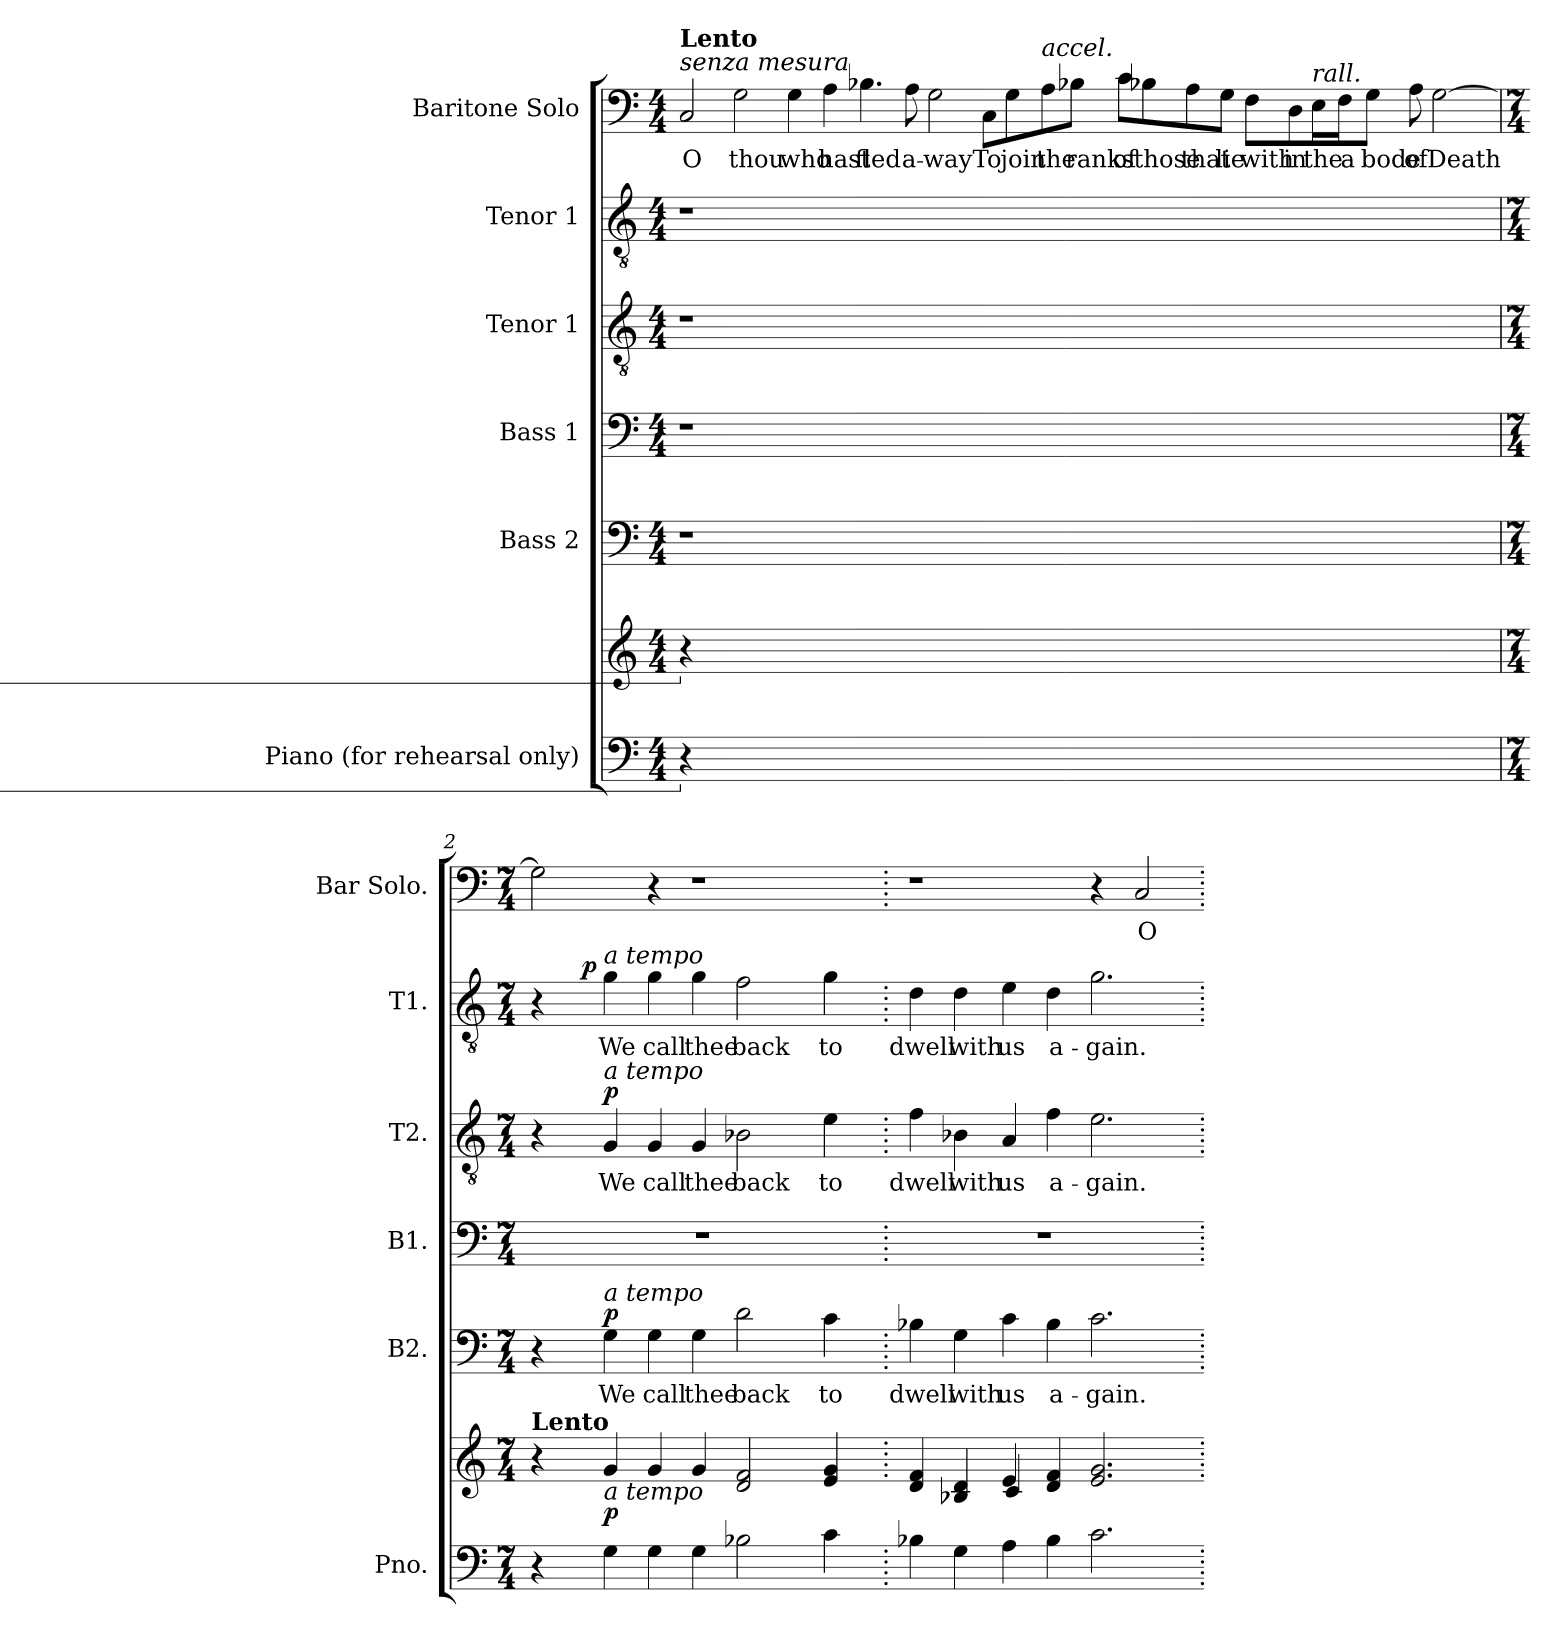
**kern	**kern	**dynam	**kern	**text	**dynam	**kern	**kern	**text	**dynam	**kern	**text	**dynam	**kern	**text
*part6	*part6	*part6	*part5	*part5	*part5	*part4	*part3	*part3	*part3	*part2	*part2	*part2	*part1	*part1
*staff7	*staff6	*staff6/7	*staff5	*staff5	*staff5	*staff4	*staff3	*staff3	*staff3	*staff2	*staff2	*staff2	*staff1	*staff1
*I"Piano (for rehearsal only)	*	*	*I"Bass 2	*	*	*I"Bass 1	*I"Tenor 1	*	*	*I"Tenor 1	*	*	*I"Baritone Solo	*
*I'Pno.	*	*	*I'B2.	*	*	*I'B1.	*I'T2.	*	*	*I'T1.	*	*	*I'Bar  Solo.	*
!!LO:PB:g=z
*clefF4	*clefG2	*	*clefF4	*	*	*clefF4	*clefGv2	*	*	*clefGv2	*	*	*clefF4	*
*	*	*	*	*	*	*	*ITrd7c12	*	*	*ITrd7c12	*	*	*	*
*k[]	*k[]	*	*k[]	*	*	*k[]	*k[]	*	*	*k[]	*	*	*k[]	*
*C:	*C:	*	*C:	*	*	*C:	*C:	*	*	*C:	*	*	*C:	*
*M4/4	*M4/4	*	*M4/4	*	*	*M4/4	*M4/4	*	*	*M4/4	*	*	*M4/4	*
*MM60	*MM60	*	*MM60	*	*	*MM60	*MM60	*	*	*MM60	*	*	*MM60	*
=1	=1	=1	=1	=1	=1	=1	=1	=1	=1	=1	=1	=1	=1	=1
!LO:N:vis=1	!LO:N:vis=1	!	!LO:N:vis=1	!	!	!LO:N:vis=1	!LO:N:vis=1	!	!	!LO:N:vis=1	!	!	!	!
!	!	!	!	!	!	!	!	!	!	!	!	!	!LO:TX:a:i:t=senza mesura	!
!	!	!	!	!	!	!	!	!	!	!	!	!	!LO:TX:a:B:t=Lento	!
!	!	!	!	!	!	!	!	!	!	!	!	!	!	!LO:LY:b:color=#000000
8%37r	8%37r	.	1r	.	.	1r	1r	.	.	1r	.	.	2Ci/	O
!	!	!	!	!	!	!	!	!	!	!	!	!	!	!LO:LY:b:color=#000000
.	.	.	.	.	.	.	.	.	.	.	.	.	2Gi\	thou
!	!	!	!	!	!	!	!	!	!	!	!	!	!	!LO:LY:b:color=#000000
.	.	.	0ryy	.	.	0ryy	0ryy	.	.	0ryy	.	.	4Gi\	who
!	!	!	!	!	!	!	!	!	!	!	!	!	!	!LO:LY:b:color=#000000
.	.	.	.	.	.	.	.	.	.	.	.	.	4Ai\	hast
!	!	!	!	!	!	!	!	!	!	!	!	!	!	!LO:LY:b:color=#000000
.	.	.	.	.	.	.	.	.	.	.	.	.	4.B-Xi\	fled
!	!	!	!	!	!	!	!	!	!	!	!	!	!	!LO:LY:b:color=#000000
.	.	.	.	.	.	.	.	.	.	.	.	.	8Ai\	a-
!	!	!	!	!	!	!	!	!	!	!	!	!	!	!LO:LY:b:color=#000000
.	.	.	.	.	.	.	.	.	.	.	.	.	2Gi\	-way
!	!	!	!	!	!	!	!	!	!	!	!	!	!	!LO:LY:b:color=#000000
.	.	.	.	.	.	.	.	.	.	.	.	.	8Ci\L	To
!	!	!	!	!	!	!	!	!	!	!	!	!	!	!LO:LY:b:color=#000000
.	.	.	.	.	.	.	.	.	.	.	.	.	8Gi\	join
!	!	!	!	!	!	!	!	!	!	!	!	!	!LO:TX:a:i:t=accel.	!
!	!	!	!	!	!	!	!	!	!	!	!	!	!	!LO:LY:b:color=#000000
.	.	.	.	.	.	.	.	.	.	.	.	.	8Ai\	the
!	!	!	!	!	!	!	!	!	!	!	!	!	!	!LO:LY:b:color=#000000
.	.	.	.	.	.	.	.	.	.	.	.	.	8B-Xi\J	ranks
!	!	!	!	!	!	!	!	!	!	!	!	!	!	!LO:LY:b:color=#000000
.	.	.	1ryy	.	.	1ryy	1ryy	.	.	1ryy	.	.	8ci\L	of
!	!	!	!	!	!	!	!	!	!	!	!	!	!	!LO:LY:b:color=#000000
.	.	.	.	.	.	.	.	.	.	.	.	.	8B-Xi\	those
!	!	!	!	!	!	!	!	!	!	!	!	!	!	!LO:LY:b:color=#000000
.	.	.	.	.	.	.	.	.	.	.	.	.	8Ai\	that
!	!	!	!	!	!	!	!	!	!	!	!	!	!	!LO:LY:b:color=#000000
.	.	.	.	.	.	.	.	.	.	.	.	.	8Gi\J	lie
!	!	!	!	!	!	!	!	!	!	!	!	!	!	!LO:LY:b:color=#000000
.	.	.	.	.	.	.	.	.	.	.	.	.	8Fi\L	with-
!	!	!	!	!	!	!	!	!	!	!	!	!	!	!LO:LY:b:color=#000000
.	.	.	.	.	.	.	.	.	.	.	.	.	8Di\	-in
!	!	!	!	!	!	!	!	!	!	!	!	!	!LO:TX:a:i:t=rall.	!
!	!	!	!	!	!	!	!	!	!	!	!	!	!	!LO:LY:b:color=#000000
.	.	.	.	.	.	.	.	.	.	.	.	.	16Ei\L	the
!	!	!	!	!	!	!	!	!	!	!	!	!	!	!LO:LY:b:color=#000000
.	.	.	.	.	.	.	.	.	.	.	.	.	16Fi\J	a-
!	!	!	!	!	!	!	!	!	!	!	!	!	!	!LO:LY:b:color=#000000
.	.	.	.	.	.	.	.	.	.	.	.	.	8Gi\J	-bode
!	!	!	!	!	!	!	!	!	!	!	!	!	!	!LO:LY:b:color=#000000
.	.	.	2ryy	.	.	2ryy	2ryy	.	.	2ryy	.	.	8Ai\	of
!	!	!	!	!	!	!	!	!	!	!	!	!	!	!LO:LY:b:color=#000000
.	.	.	.	.	.	.	.	.	.	.	.	.	[>2Gi\	Death
.	.	.	8ryy	.	.	8ryy	8ryy	.	.	8ryy	.	.	.	.
!!LO:LB:g=z
=2	=2	=2	=2	=2	=2	=2	=2	=2	=2	=2	=2	=2	=2	=2
*M7/4	*M7/4	*	*M7/4	*	*	*M7/4	*M7/4	*	*	*M7/4	*	*	*M7/4	*
*	*MM60	*	*	*	*	*	*	*	*	*	*	*	*MM60	*
!	!	!	!	!	!	!	!	!	!	!	!	!	!LO:TX:a:B:t=Lento	!
!	!LO:TX:a:B:t=Lento	!	!	!	!	!	!	!	!	!	!	!	!	!
!	!	!	!	!	!	!LO:N:vis=1	!	!	!	!	!	!	!	!
*	*	*	*	*	*	*	*	*	*	*^	*	*	*^	*
4r	4r	.	4r	.	.	1..r	4r	.	.	4r	8ryy	.	.	2Gi\]	4ryy	.
.	.	.	.	.	.	.	.	.	.	.	32ryy	.	.	.	.	.
.	.	.	.	.	.	.	.	.	.	.	64ryy	.	.	.	.	.
.	.	.	.	.	.	.	.	.	.	.	1024ryy	.	.	.	.	.
.	.	.	.	.	.	.	.	.	.	.	1ryy	.	p	.	.	.
!	!	!	!	!LO:LY:b:color=#000000	!	!	!	!	!	!	!	!	!	!	!	!
!	!	!	!	!	!	!	!	!LO:LY:b:color=#000000	!	!	!	!	!	!	!	!
*	*MM60	*	*	*	*	*	*	*	*	*	*	*	*	*MM60	*	*
!	!	!	!	!	!	!	!	!	!	!LO:TX:a:i:t=a tempo	!	!	!	!	!	!
!	!	!	!	!	!	!	!LO:TX:a:i:t=a tempo	!	!	!	!	!	!	!	!	!
!	!	!	!LO:TX:a:i:t=a tempo	!	!	!	!	!	!	!	!	!	!	!	!	!
!	!LO:TX:b:i:t=a tempo	!	!	!	!	!	!	!	!	!	!	!	!	!	!	!
!	!	!	!	!	!	!	!	!	!	!	!	!LO:LY:b:color=#000000	!	!	!	!
4Gi\	4gi/	p	4Gi\	We	p	.	4GGi/	We	p	4Gi\	.	We	.	.	1.ryy	.
!	!	!	!	!LO:LY:b:color=#000000	!	!	!	!	!	!	!	!	!	!	!	!
!	!	!	!	!	!	!	!	!LO:LY:b:color=#000000	!	!	!	!	!	!	!	!
!	!	!	!	!	!	!	!	!	!	!	!	!LO:LY:b:color=#000000	!	!	!	!
4Gi\	4gi/	.	4Gi\	call	.	.	4GGi/	call	.	4Gi\	.	call	.	4r	.	.
!	!	!	!	!LO:LY:b:color=#000000	!	!	!	!	!	!	!	!	!	!	!	!
!	!	!	!	!	!	!	!	!LO:LY:b:color=#000000	!	!	!	!	!	!	!	!
!	!	!	!	!	!	!	!	!	!	!	!	!LO:LY:b:color=#000000	!	!	!	!
4Gi\	4gi/	.	4Gi\	thee	.	.	4GGi/	thee	.	4Gi\	.	thee	.	1r	.	.
!	!	!	!	!LO:LY:b:color=#000000	!	!	!	!	!	!	!	!	!	!	!	!
!	!	!	!	!	!	!	!	!LO:LY:b:color=#000000	!	!	!	!	!	!	!	!
!	!	!	!	!	!	!	!	!	!	!	!	!LO:LY:b:color=#000000	!	!	!	!
2B-Xi\	2di/ 2fi	.	2di\	back	.	.	2BB-Xi\	back	.	2Fi\	.	back	.	.	.	.
.	.	.	.	.	.	.	.	.	.	.	2ryy	.	.	.	.	.
!	!	!	!	!LO:LY:b:color=#000000	!	!	!	!	!	!	!	!	!	!	!	!
!	!	!	!	!	!	!	!	!LO:LY:b:color=#000000	!	!	!	!	!	!	!	!
!	!	!	!	!	!	!	!	!	!	!	!	!LO:LY:b:color=#000000	!	!	!	!
4ci\	4ei/ 4gi	.	4ci\	to	.	.	4Ei\	to	.	4Gi\	.	to	.	.	.	.
.	.	.	.	.	.	.	.	.	.	.	16ryy	.	.	.	.	.
.	.	.	.	.	.	.	.	.	.	.	128...ryy	.	.	.	.	.
*	*	*	*	*	*	*	*	*	*	*v	*v	*	*	*	*	*
*	*	*	*	*	*	*	*	*	*	*	*	*	*v	*v	*
=3.	=3.	=3.	=3.	=3.	=3.	=3.	=3.	=3.	=3.	=3.	=3.	=3.	=3.	=3.
*	*^	*	*	*	*	*	*	*	*	*	*	*	*	*
*	*	*	*	*	*	*	*	*	*	*	*^	*	*	*^	*
!	!	!	!	!	!LO:LY:b:color=#000000	!	!LO:N:vis=1	!	!	!	!	!	!	!	!	!	!
*	*	*	*	*	*	*	*	*	*	*	*v	*v	*	*	*	*	*
*	*	*	*	*	*	*	*	*	*	*	*	*	*	*v	*v	*
*	*	*	*	*	*	*	*	*	*	*	*^	*	*	*^	*
!	!	!	!	!	!	!	!	!	!LO:LY:b:color=#000000	!	!	!	!	!	!	!	!
*	*	*	*	*	*	*	*	*	*	*	*v	*v	*	*	*	*	*
*	*	*	*	*	*	*	*	*	*	*	*	*	*	*v	*v	*
*	*	*	*	*	*	*	*	*	*	*	*^	*	*	*^	*
!	!	!	!	!	!	!	!	!	!	!	!	!	!LO:LY:b:color=#000000	!	!	!	!
*	*	*	*	*	*	*	*	*	*	*	*v	*v	*	*	*	*	*
*	*	*	*	*	*	*	*	*	*	*	*	*	*	*v	*v	*
4B-Xi\	4di/ 4fi	2ryy	.	4B-Xi\	dwell	.	1..r	4Fi\	dwell	.	4Di\	dwell	.	1r	.
!	!	!	!	!	!LO:LY:b:color=#000000	!	!	!	!	!	!	!	!	!	!
!	!	!	!	!	!	!	!	!	!LO:LY:b:color=#000000	!	!	!	!	!	!
!	!	!	!	!	!	!	!	!	!	!	!	!LO:LY:b:color=#000000	!	!	!
4Gi\	4B-Xi/ 4di	.	.	4Gi\	with	.	.	4BB-Xi\	with	.	4Di\	with	.	.	.
!	!	!	!	!	!LO:LY:b:color=#000000	!	!	!	!	!	!	!	!	!	!
!	!	!	!	!	!	!	!	!	!LO:LY:b:color=#000000	!	!	!	!	!	!
!	!	!	!	!	!	!	!	!	!	!	!	!LO:LY:b:color=#000000	!	!	!
4Ai\	4ei/	4ci/	.	4ci\	us	.	.	4AAi/	us	.	4Ei\	us	.	.	.
!	!	!	!	!	!LO:LY:b:color=#000000	!	!	!	!	!	!	!	!	!	!
!	!	!	!	!	!	!	!	!	!LO:LY:b:color=#000000	!	!	!	!	!	!
!	!	!	!	!	!	!	!	!	!	!	!	!LO:LY:b:color=#000000	!	!	!
4B-i\	4di/ 4fi	1ryy	.	4B-i\	a-	.	.	4Fi\	a-	.	4Di\	a-	.	.	.
!	!	!	!	!	!LO:LY:b:color=#000000	!	!	!	!	!	!	!	!	!	!
!	!	!	!	!	!	!	!	!	!LO:LY:b:color=#000000	!	!	!	!	!	!
!	!	!	!	!	!	!	!	!	!	!	!	!LO:LY:b:color=#000000	!	!	!
2.ci\	2.ei/ 2.gi	.	.	2.ci\	-gain.	.	.	2.Ei\	-gain.	.	2.Gi\	-gain.	.	4r	.
!	!	!	!	!	!	!	!	!	!	!	!	!	!	!	!LO:LY:b:color=#000000
.	.	.	.	.	.	.	.	.	.	.	.	.	.	2Ci/	O
*	*v	*v	*	*	*	*	*	*	*	*	*	*	*	*	*
=.	=.	=.	=.	=.	=.	=.	=.	=.	=.	=.	=.	=.	=.	=.
*-	*-	*-	*-	*-	*-	*-	*-	*-	*-	*-	*-	*-	*-	*-
